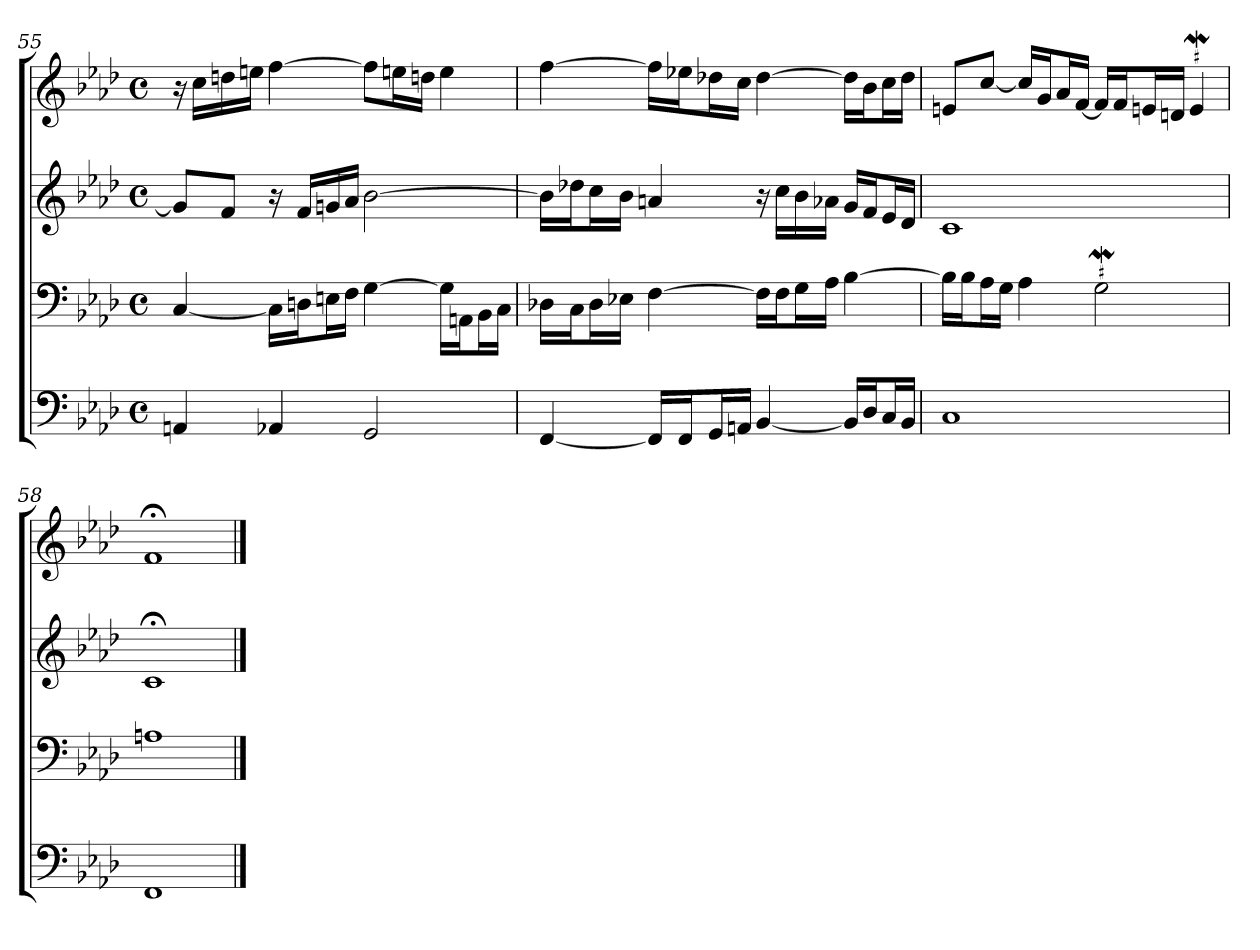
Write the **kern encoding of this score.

**kern	**kern	**kern	**kern
*part4	*part3	*part2	*part1
*staff4	*staff3	*staff2	*staff1
*clefF4	*clefF4	*clefG2	*clefG2
*k[b-e-a-d-]	*k[b-e-a-d-]	*k[b-e-a-d-]	*k[b-e-a-d-]
*f:	*f:	*f:	*f:
*M4/4	*M4/4	*M4/4	*M4/4
*met(c)	*met(c)	*met(c)	*met(c)
=55	=55	=55	=55
4AAn	[4C	8g-/L]	16r
.	.	.	16cc\LL
.	.	8f/J	16ddn\
.	.	.	16een\JJ
4AA-X	16C\LL]	16r	[4ff
.	16Dn\J	16f/LL	.
.	16En\L	16gn/	.
.	16F\JJ	16a-/JJ	.
2GG	[4G	[2b-	8ff\L]
.	.	.	16een\L
.	.	.	16ddn\JJ
.	16G\LL]	.	4ee
.	16AAn\J	.	.
.	16BB-\L	.	.
.	16C\JJ	.	.
=56	=56	=56	=56
[4FF	16D-X\LL	16b-\LL]	[4ff
.	16C\J	16dd-X\J	.
.	16D-\L	16cc\L	.
.	16E-X\JJ	16b-\JJ	.
16FF/LL]	[4F	4an	16ff\LL]
16FF/J	.	.	16ee-X\J
16GG/L	.	.	16dd-X\L
16AAn/JJ	.	.	16cc\JJ
[4BB-	16F\LL]	16r	[4dd-
.	16F\J	16cc\LL	.
.	16G\L	16b-\	.
.	16A-\JJ	16a-X\JJ	.
16BB-/LL]	[4B-	16g/LL	16dd-\LL]
16D-/J	.	16f/J	16b-\J
16C/L	.	16e-/L	16cc\L
16BB-/JJ	.	16d-/JJ	16dd-\JJ
=57	=57	=57	=57
1C	16B-\LL]	1c	8en/L
.	16B-\J	.	.
.	16A-\L	.	[8cc/J
.	16G\JJ	.	.
.	4A-	.	16cc/LL]
.	.	.	16g/J
.	.	.	16a-/L
.	.	.	[16f/JJ
!	!LO:MOR:acc=#	!	!
.	2Gw	.	16f/LL]
.	.	.	16f/J
.	.	.	16en/L
.	.	.	16dn/JJ
!	!	!	!LO:MOR:acc=#
.	.	.	4ew
=58	=58	=58	=58
1FF	1An	1c;<	1f;<
==	==	==	==
*-	*-	*-	*-
